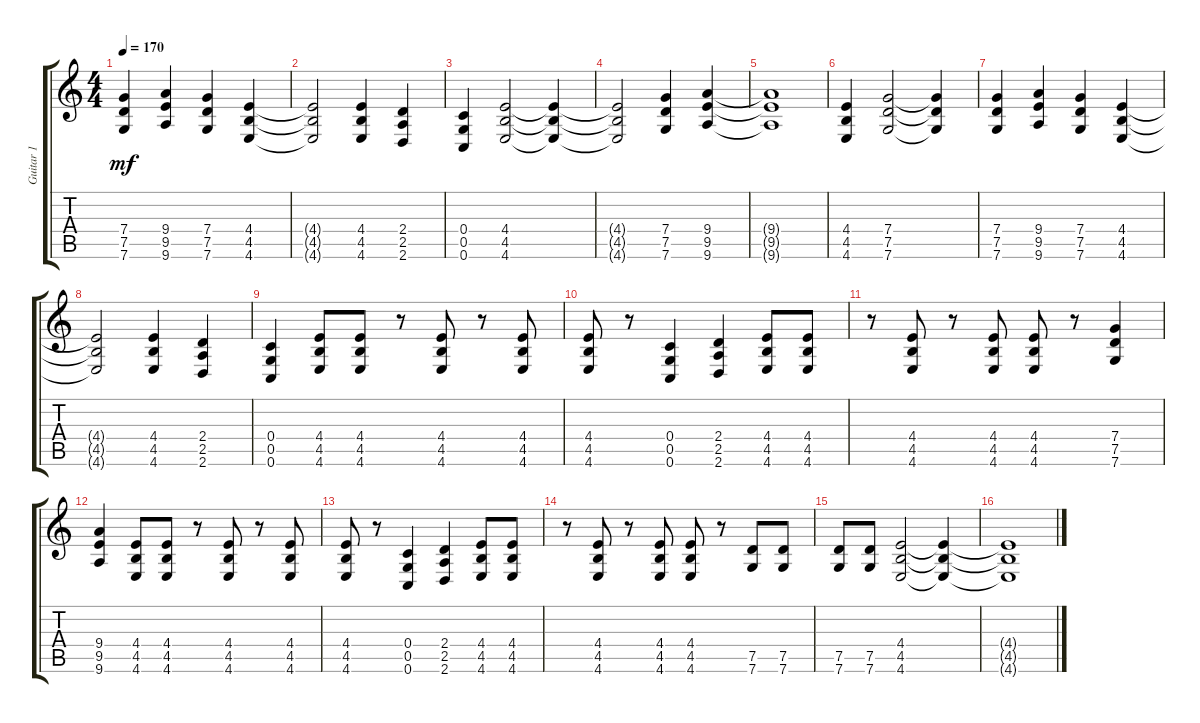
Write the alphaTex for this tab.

\track ("Guitar 1" "Guitar 1") {instrument overdrivenguitar}
\staff {score tabs}
\tuning (D4 A3 F3 C3 G2 C2) {hide}
\ts (4 4)
\tempo 170
\clef g2
\ks c
(7.4 7.5 7.6).4{dy mf} (9.4 9.5 9.6).4 (7.4 7.5 7.6).4 (4.4 4.5 4.6).4 |
(4.4{t} 4.5{t} 4.6{t}).2 (4.4 4.5 4.6).4 (2.4 2.5 2.6).4 |
(0.4 0.5 0.6).4 (4.4 4.5 4.6).2 (4.4{t} 4.5{t} 4.6{t}).4 |
(4.4{t} 4.5{t} 4.6{t}).2 (7.4 7.5 7.6).4 (9.4 9.5 9.6).4 |
(9.4{t} 9.5{t} 9.6{t}).1 |
(4.4 4.5 4.6).4 (7.4 7.5 7.6).2 (7.4{t} 7.5{t} 7.6{t}).4 |
(7.4 7.5 7.6).4 (9.4 9.5 9.6).4 (7.4 7.5 7.6).4 (4.4 4.5 4.6).4 |
(4.4{t} 4.5{t} 4.6{t}).2 (4.4 4.5 4.6).4 (2.4 2.5 2.6).4 |
(0.4 0.5 0.6).4 (4.4 4.5 4.6).8 (4.4 4.5 4.6).8 r.8 (4.4 4.5 4.6).8 r.8 (4.4 4.5 4.6).8 |
(4.4 4.5 4.6).8 r.8 (0.4 0.5 0.6).4 (2.4 2.5 2.6).4 (4.4 4.5 4.6).8 (4.4 4.5 4.6).8 |
r.8 (4.4 4.5 4.6).8 r.8 (4.4 4.5 4.6).8 (4.4 4.5 4.6).8 r.8 (7.4 7.5 7.6).4 |
(9.4 9.5 9.6).4 (4.4 4.5 4.6).8 (4.4 4.5 4.6).8 r.8 (4.4 4.5 4.6).8 r.8 (4.4 4.5 4.6).8 |
(4.4 4.5 4.6).8 r.8 (0.4 0.5 0.6).4 (2.4 2.5 2.6).4 (4.4 4.5 4.6).8 (4.4 4.5 4.6).8 |
r.8 (4.4 4.5 4.6).8 r.8 (4.4 4.5 4.6).8 (4.4 4.5 4.6).8 r.8 (7.5 7.6).8 (7.5 7.6).8 |
(7.5 7.6).8 (7.5 7.6).8 (4.4 4.5 4.6).2 (4.4{t} 4.5{t} 4.6{t}).4 |
(4.4{t} 4.5{t} 4.6{t}).1
